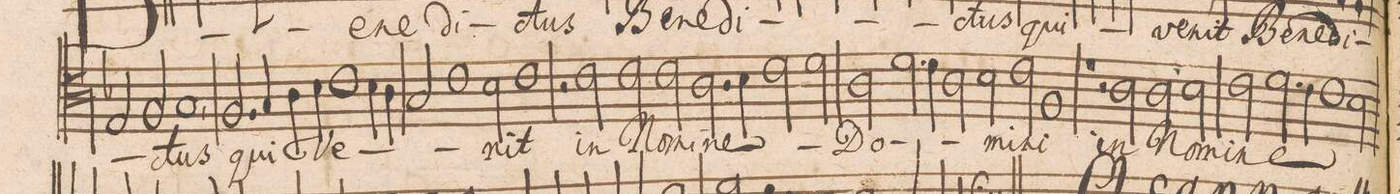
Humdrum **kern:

**kern	**text
*I"[TENOR.]	*
*clefC4	*
*k[b-]	*
*met(C|)	*
*M2/1	*
2E/	.
2F/	.
=85-	=85-
1G/,	-ctus
2.F/	qui
4G/	.
=86-	=86-
4A\	.
4B-\	.
1c\	Ve-
4B-\	.
4A\	.
=87-	=87-
2G/	.
1c\	.
2B-\	.
=88-	=88-
1c\	-nit
2r	.
2c\	in
=89-	=89-
2c\	No-
2c\	-mi-
2.A\	-ne
4B-\	.
=90-	=90-
2c\	.
2d\	.
2A\	Do-
2.d\	.
=91-	=91-
4c\	.
2A\	.
2B-\	.
2c\	-mi-
=92-	=92-
1F/	-ni
1r	.
=93-	=93-
2r	.
2A\	in
2A\	No-
2B-\	-mi-
=94-	=94-
2c\	-ne
2.d\	.
4c\	.
1c\	.
=95-	=95-
2B-\	.
*-	*-
